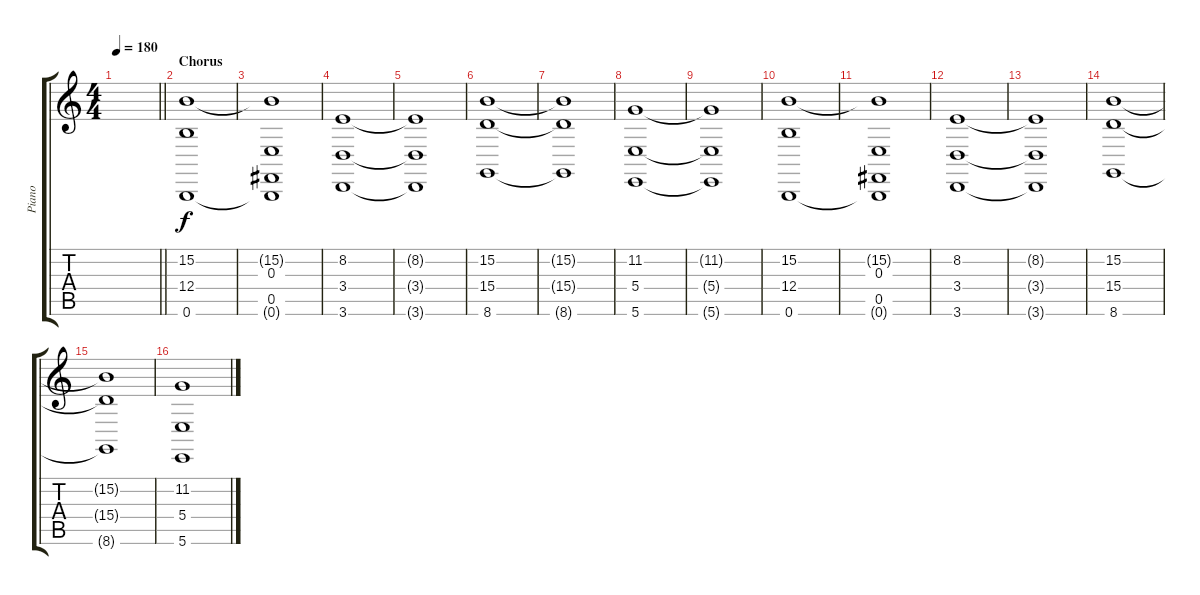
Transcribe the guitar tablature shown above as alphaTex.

\track ("Piano" "Piano") {instrument stringensemble2}
\staff {score tabs}
\tuning (Db4 Ab3 E3 B2 Gb2 B1) {hide}
\ts (4 4)
\tempo 180
\clef g2
\barLineRight lightlight
\ks c
|
\section ("" "Chorus")
(15.2 12.4 0.6).1 |
(15.2{t} 0.3 0.5 0.6{t}).1 |
(8.2 3.4 3.6).1 |
(8.2{t} 3.4{t} 3.6{t}).1 |
(15.2 15.4 8.6).1 |
(15.2{t} 15.4{t} 8.6{t}).1 |
(11.2 5.4 5.6).1 |
(11.2{t} 5.4{t} 5.6{t}).1 |
(15.2 12.4 0.6).1 |
(15.2{t} 0.3 0.5 0.6{t}).1 |
(8.2 3.4 3.6).1 |
(8.2{t} 3.4{t} 3.6{t}).1 |
(15.2 15.4 8.6).1 |
(15.2{t} 15.4{t} 8.6{t}).1 |
(11.2 5.4 5.6).1
